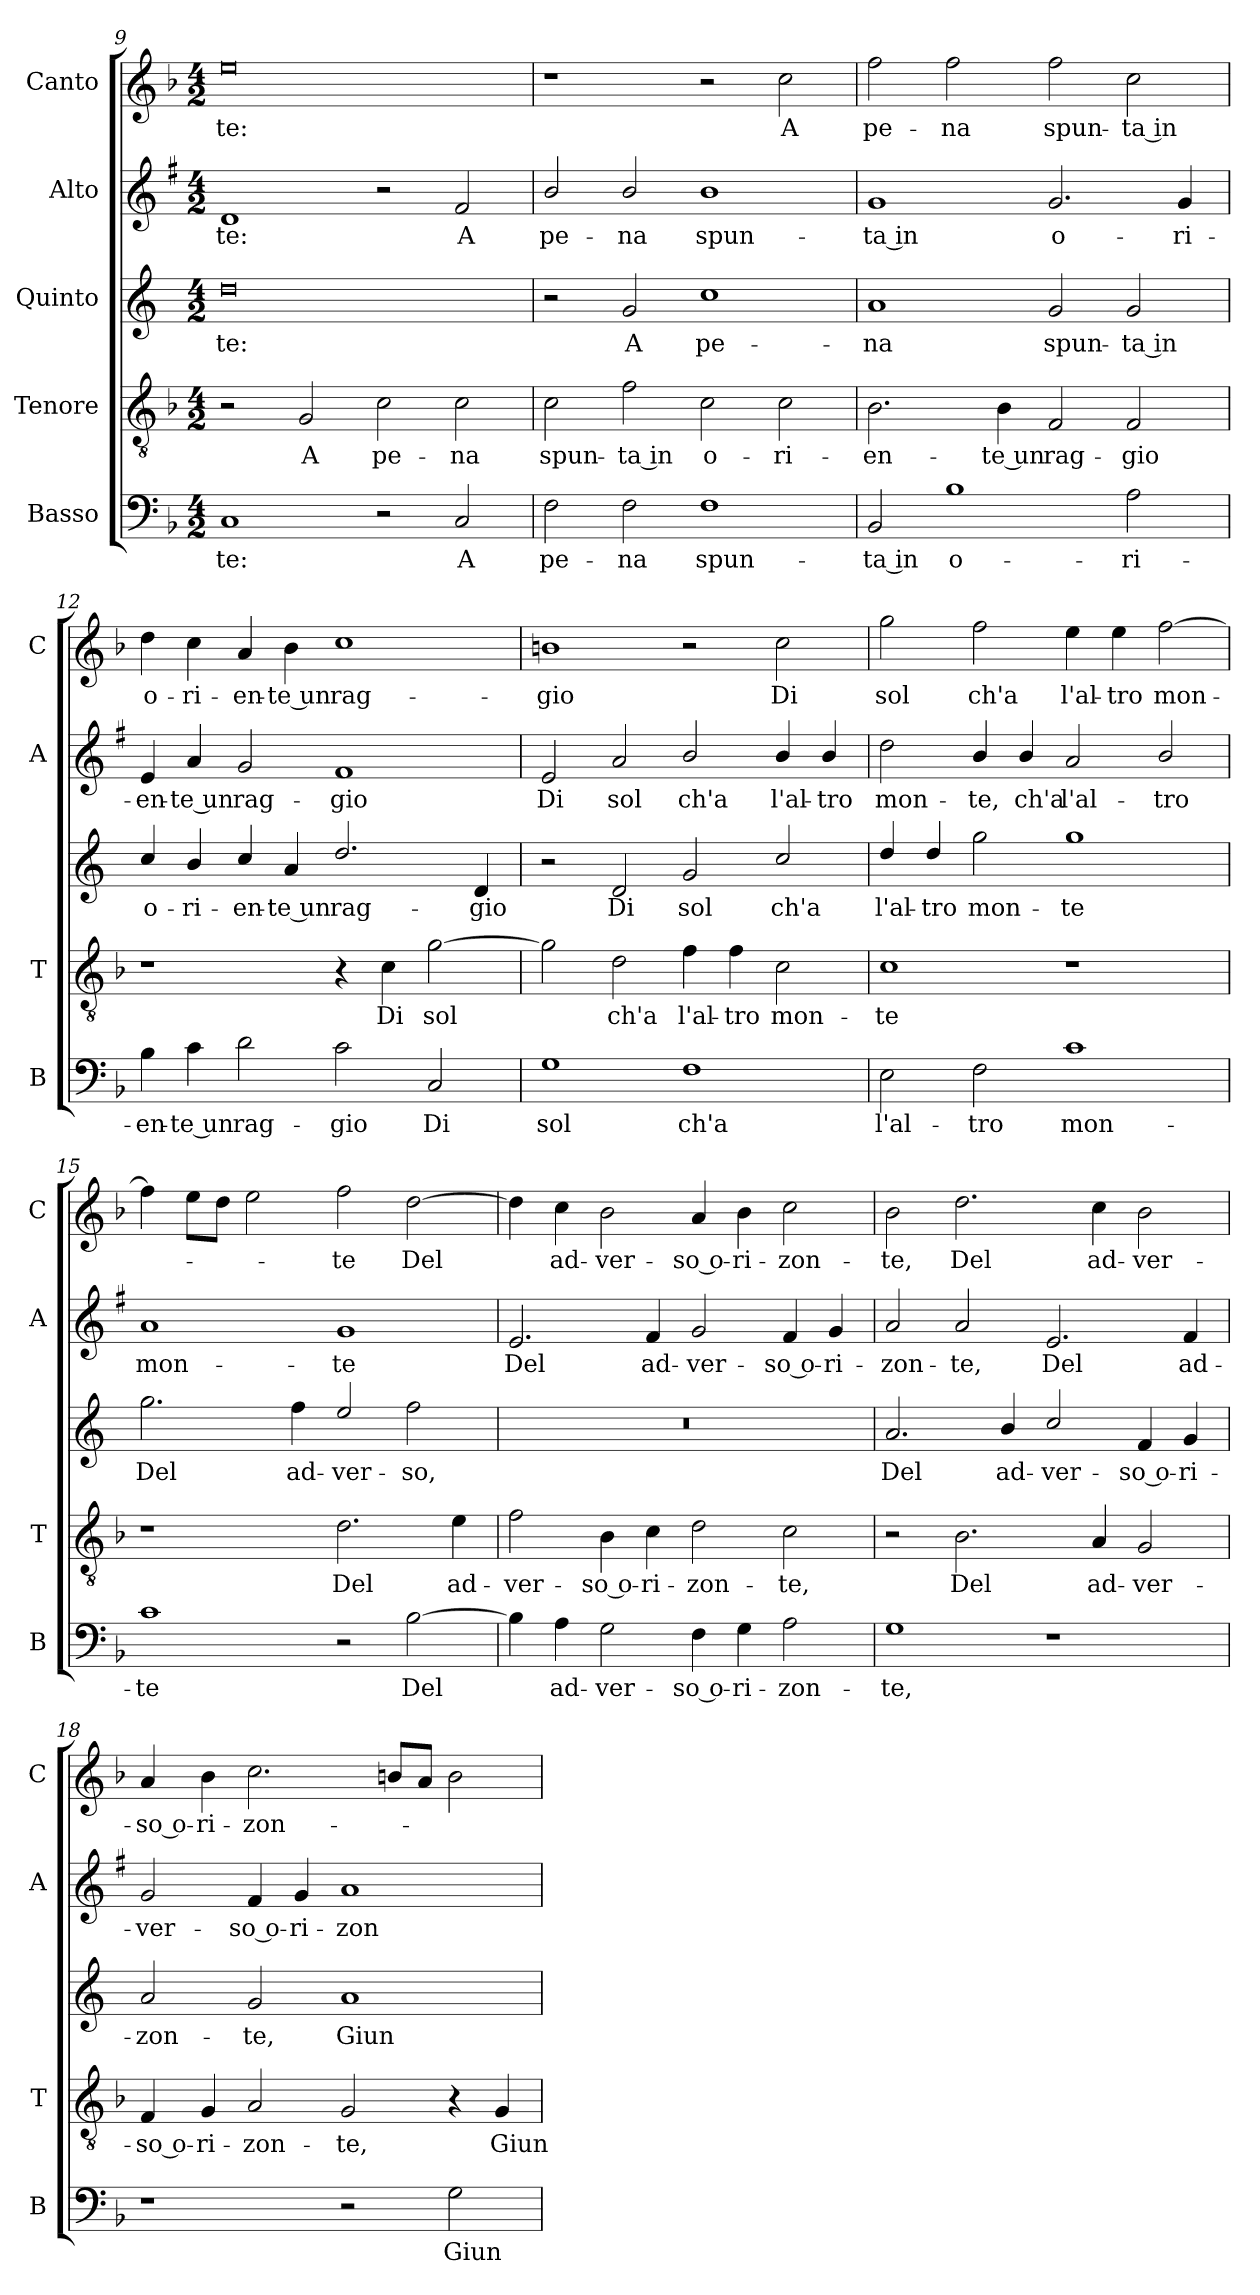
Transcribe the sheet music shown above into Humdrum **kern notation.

**kern	**text	**kern	**text	**kern	**text	**kern	**text	**kern	**text
*part5	*part5	*part4	*part4	*part3	*part3	*part2	*part2	*part1	*part1
*staff5	*staff5	*staff4	*staff4	*staff3	*staff3	*staff2	*staff2	*staff1	*staff1
*I"Basso	*	*I"Tenore	*	*I"Quinto	*	*I"Alto	*	*I"Canto	*
*I'B	*	*I'T	*	*	*	*I'A	*	*I'C	*
!!LO:PB:g=z
*clefF4	*	*clefGv2	*	*clefG2	*	*clefG2	*	*clefG2	*
*	*	*	*	*ITrd4c7	*	*ITrd1c2	*	*	*
*k[b-]	*	*k[b-]	*	*k[b-]	*	*k[b-]	*	*k[b-]	*
*F:	*	*F:	*	*F:	*	*F:	*	*F:	*
*M4/2	*	*M4/2	*	*M4/2	*	*M4/2	*	*M4/2	*
=9	=9	=9	=9	=9	=9	=9	=9	=9	=9
!	!LO:LY:b	!	!	!	!LO:LY:b	!	!LO:LY:b	!	!LO:LY:b
1C	-te:	2r	.	0g	-te:	1c	-te:	0ee	-te:
!	!	!	!LO:LY:b	!	!	!	!	!	!
.	.	2G/	A	.	.	.	.	.	.
!	!	!	!LO:LY:b	!	!	!	!	!	!
2r	.	2c\	pe-	.	.	2r	.	.	.
!	!LO:LY:b	!	!LO:LY:b	!	!	!	!LO:LY:b	!	!
2C/	A	2c\	-na	.	.	2e/	A	.	.
=10	=10	=10	=10	=10	=10	=10	=10	=10	=10
!	!LO:LY:b	!	!LO:LY:b	!	!	!	!LO:LY:b	!	!
2F\	pe-	2c\	spun-	2r	.	2a/	pe-	1r	.
!	!LO:LY:b	!	!LO:LY:b	!	!LO:LY:b	!	!LO:LY:b	!	!
2F\	-na	2f\	-ta in	2c/	A	2a/	-na	.	.
!	!LO:LY:b	!	!LO:LY:b	!	!LO:LY:b	!	!LO:LY:b	!	!
1F	spun-	2c\	o-	1f	pe-	1a	spun-	2r	.
!	!	!	!LO:LY:b	!	!	!	!	!	!LO:LY:b
.	.	2c\	-ri-	.	.	.	.	2cc\	A
=11	=11	=11	=11	=11	=11	=11	=11	=11	=11
!	!LO:LY:b	!	!LO:LY:b	!	!LO:LY:b	!	!LO:LY:b	!	!LO:LY:b
2BB-/	-ta in	2.B-\	-en-	1d	-na	1f	-ta in	2ff\	pe-
!	!LO:LY:b	!	!	!	!	!	!	!	!LO:LY:b
1B-	o-	.	.	.	.	.	.	2ff\	-na
!	!	!	!LO:LY:b	!	!	!	!	!	!
.	.	4B-\	-te un	.	.	.	.	.	.
!	!	!	!LO:LY:b	!	!LO:LY:b	!	!LO:LY:b	!	!LO:LY:b
.	.	2F/	rag-	2c/	spun-	2.f/	o-	2ff\	spun-
!	!LO:LY:b	!	!LO:LY:b	!	!LO:LY:b	!	!	!	!LO:LY:b
2A\	-ri-	2F/	-gio	2c/	-ta in	.	.	2cc\	-ta in
!	!	!	!	!	!	!	!LO:LY:b	!	!
.	.	.	.	.	.	4f/	-ri-	.	.
=12	=12	=12	=12	=12	=12	=12	=12	=12	=12
!	!LO:LY:b	!	!	!	!LO:LY:b	!	!LO:LY:b	!	!LO:LY:b
4B-\	-en-	1r	.	4f/	o-	4d/	-en-	4dd\	o-
!	!LO:LY:b	!	!	!	!LO:LY:b	!	!LO:LY:b	!	!LO:LY:b
4c\	-te un	.	.	4e/	-ri-	4g/	-te un	4cc\	-ri-
!	!LO:LY:b	!	!	!	!LO:LY:b	!	!LO:LY:b	!	!LO:LY:b
2d\	rag-	.	.	4f/	-en-	2f/	rag-	4a/	-en-
!	!	!	!	!	!LO:LY:b	!	!	!	!LO:LY:b
.	.	.	.	4d/	-te un	.	.	4b-\	-te un
!	!LO:LY:b	!	!	!	!LO:LY:b	!	!LO:LY:b	!	!LO:LY:b
2c\	-gio	4r	.	2.g/	rag-	1e	-gio	1cc	rag-
!	!	!	!LO:LY:b	!	!	!	!	!	!
.	.	4c\	Di	.	.	.	.	.	.
!	!LO:LY:b	!	!LO:LY:b	!	!	!	!	!	!
2C/	Di	[2g\	sol	.	.	.	.	.	.
!	!	!	!	!	!LO:LY:b	!	!	!	!
.	.	.	.	4G/	-gio	.	.	.	.
!!LO:LB:g=z
=13	=13	=13	=13	=13	=13	=13	=13	=13	=13
!	!LO:LY:b	!	!	!	!	!	!LO:LY:b	!	!LO:LY:b
1G	sol	2g\]	.	2r	.	2d/	Di	1bn	-gio
!	!	!	!LO:LY:b	!	!LO:LY:b	!	!LO:LY:b	!	!
.	.	2d\	ch'a	2G/	Di	2g/	sol	.	.
!	!LO:LY:b	!	!LO:LY:b	!	!LO:LY:b	!	!LO:LY:b	!	!
1F	ch'a	4f\	l'al-	2c/	sol	2a/	ch'a	2r	.
!	!	!	!LO:LY:b	!	!	!	!	!	!
.	.	4f\	-tro	.	.	.	.	.	.
!	!	!	!LO:LY:b	!	!LO:LY:b	!	!LO:LY:b	!	!LO:LY:b
.	.	2c\	mon-	2f/	ch'a	4a/	l'al-	2cc\	Di
!	!	!	!	!	!	!	!LO:LY:b	!	!
.	.	.	.	.	.	4a/	-tro	.	.
=14	=14	=14	=14	=14	=14	=14	=14	=14	=14
!	!LO:LY:b	!	!LO:LY:b	!	!LO:LY:b	!	!LO:LY:b	!	!LO:LY:b
2E\	l'al-	1c	-te	4g/	l'al-	2cc\	mon-	2gg\	sol
!	!	!	!	!	!LO:LY:b	!	!	!	!
.	.	.	.	4g/	-tro	.	.	.	.
!	!LO:LY:b	!	!	!	!LO:LY:b	!	!LO:LY:b	!	!LO:LY:b
2F\	-tro	.	.	2cc\	mon-	4a/	-te,	2ff\	ch'a
!	!	!	!	!	!	!	!LO:LY:b	!	!
.	.	.	.	.	.	4a/	ch'a	.	.
!	!LO:LY:b	!	!	!	!LO:LY:b	!	!LO:LY:b	!	!LO:LY:b
1c	mon-	1r	.	1cc	-te	2g/	l'al-	4ee\	l'al-
!	!	!	!	!	!	!	!	!	!LO:LY:b
.	.	.	.	.	.	.	.	4ee\	-tro
!	!	!	!	!	!	!	!LO:LY:b	!	!LO:LY:b
.	.	.	.	.	.	2a/	-tro	[2ff\	mon-
=15	=15	=15	=15	=15	=15	=15	=15	=15	=15
!	!LO:LY:b	!	!	!	!LO:LY:b	!	!LO:LY:b	!	!
1c	-te	1r	.	2.cc\	Del	1g	mon-	4ff\]	.
.	.	.	.	.	.	.	.	8ee\L	.
.	.	.	.	.	.	.	.	8dd\J	.
.	.	.	.	.	.	.	.	2ee\	.
!	!	!	!	!	!LO:LY:b	!	!	!	!
.	.	.	.	4b-\	ad-	.	.	.	.
!	!	!	!LO:LY:b	!	!LO:LY:b	!	!LO:LY:b	!	!LO:LY:b
2r	.	2.d\	Del	2a/	-ver-	1f	-te	2ff\	-te
!	!LO:LY:b	!	!	!	!LO:LY:b	!	!	!	!LO:LY:b
[2B-\	Del	.	.	2b-\	-so,	.	.	[2dd\	Del
!	!	!	!LO:LY:b	!	!	!	!	!	!
.	.	4e\	ad-	.	.	.	.	.	.
=16	=16	=16	=16	=16	=16	=16	=16	=16	=16
!	!	!	!LO:LY:b	!	!	!	!LO:LY:b	!	!
4B-\]	.	2f\	-ver-	0r	.	2.d/	Del	4dd\]	.
!	!LO:LY:b	!	!	!	!	!	!	!	!LO:LY:b
4A\	ad-	.	.	.	.	.	.	4cc\	ad-
!	!LO:LY:b	!	!LO:LY:b	!	!	!	!	!	!LO:LY:b
2G\	-ver-	4B-\	-so o-	.	.	.	.	2b-\	-ver-
!	!	!	!LO:LY:b	!	!	!	!LO:LY:b	!	!
.	.	4c\	-ri-	.	.	4e/	ad-	.	.
!	!LO:LY:b	!	!LO:LY:b	!	!	!	!LO:LY:b	!	!LO:LY:b
4F\	-so o-	2d\	-zon-	.	.	2f/	-ver-	4a/	-so o-
!	!LO:LY:b	!	!	!	!	!	!	!	!LO:LY:b
4G\	-ri-	.	.	.	.	.	.	4b-\	-ri-
!	!LO:LY:b	!	!LO:LY:b	!	!	!	!LO:LY:b	!	!LO:LY:b
2A\	-zon-	2c\	-te,	.	.	4e/	-so o-	2cc\	-zon-
!	!	!	!	!	!	!	!LO:LY:b	!	!
.	.	.	.	.	.	4f/	-ri-	.	.
!!LO:LB:g=z
=17	=17	=17	=17	=17	=17	=17	=17	=17	=17
!	!LO:LY:b	!	!	!	!LO:LY:b	!	!LO:LY:b	!	!LO:LY:b
1G	-te,	2r	.	2.d/	Del	2g/	-zon-	2b-\	-te,
!	!	!	!LO:LY:b	!	!	!	!LO:LY:b	!	!LO:LY:b
.	.	2.B-\	Del	.	.	2g/	-te,	2.dd\	Del
!	!	!	!	!	!LO:LY:b	!	!	!	!
.	.	.	.	4e/	ad-	.	.	.	.
!	!	!	!	!	!LO:LY:b	!	!LO:LY:b	!	!
1r	.	.	.	2f/	-ver-	2.d/	Del	.	.
!	!	!	!LO:LY:b	!	!	!	!	!	!LO:LY:b
.	.	4A/	ad-	.	.	.	.	4cc\	ad-
!	!	!	!LO:LY:b	!	!LO:LY:b	!	!	!	!LO:LY:b
.	.	2G/	-ver-	4B-/	-so o-	.	.	2b-\	-ver-
!	!	!	!	!	!LO:LY:b	!	!LO:LY:b	!	!
.	.	.	.	4c/	-ri-	4e/	ad-	.	.
=18	=18	=18	=18	=18	=18	=18	=18	=18	=18
!	!	!	!LO:LY:b	!	!LO:LY:b	!	!LO:LY:b	!	!LO:LY:b
1r	.	4F/	-so o-	2d/	-zon-	2f/	-ver-	4a/	-so o-
!	!	!	!LO:LY:b	!	!	!	!	!	!LO:LY:b
.	.	4G/	-ri-	.	.	.	.	4b-\	-ri-
!	!	!	!LO:LY:b	!	!LO:LY:b	!	!LO:LY:b	!	!LO:LY:b
.	.	2A/	-zon-	2c/	-te,	4e/	-so o-	2.cc\	-zon-
!	!	!	!	!	!	!	!LO:LY:b	!	!
.	.	.	.	.	.	4f/	-ri-	.	.
!	!	!	!LO:LY:b	!	!LO:LY:b	!	!LO:LY:b	!	!
2r	.	2G/	-te,	1d	Giun-	1g	-zon-	.	.
.	.	.	.	.	.	.	.	8bn/L	.
.	.	.	.	.	.	.	.	8a/J	.
!	!LO:LY:b	!	!	!	!	!	!	!	!
2G\	Giun-	4r	.	.	.	.	.	2b\	.
!	!	!	!LO:LY:b	!	!	!	!	!	!
.	.	4G/	Giun-	.	.	.	.	.	.
=	=	=	=	=	=	=	=	=	=
*-	*-	*-	*-	*-	*-	*-	*-	*-	*-
